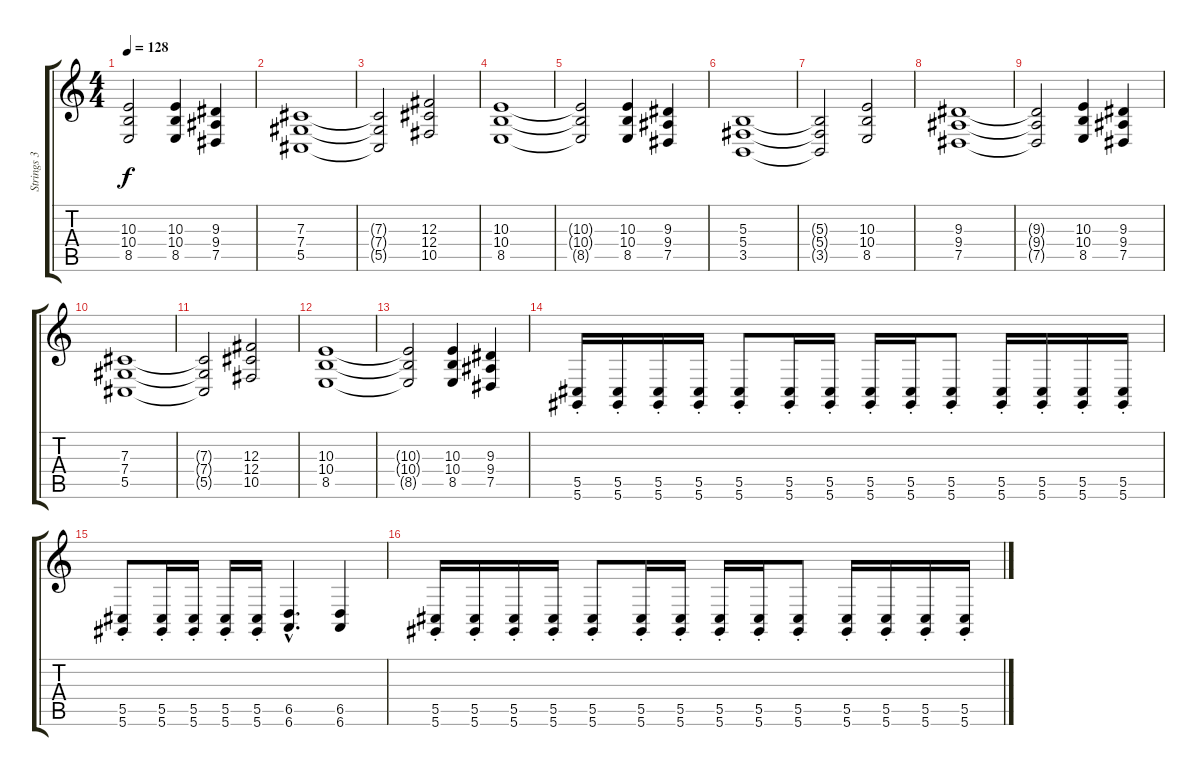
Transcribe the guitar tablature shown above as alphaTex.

\track ("Strings 3" "Strings 3") {instrument stringensemble2}
\staff {score tabs}
\tuning (Eb4 Bb3 Gb3 Db3 Ab2 Eb2) {hide}
\ts (4 4)
\tempo 128
\clef g2
\ks c
(10.3{t} 10.4{t} 8.5{t}).2{dy f} (10.3 10.4 8.5).4 (9.3 9.4 7.5).4 |
(7.3 7.4 5.5).1 |
(7.3{t} 7.4{t} 5.5{t}).2 (12.3 12.4 10.5).2 |
(10.3 10.4 8.5).1 |
(10.3{t} 10.4{t} 8.5{t}).2 (10.3 10.4 8.5).4 (9.3 9.4 7.5).4 |
(5.3 5.4 3.5).1 |
(5.3{t} 5.4{t} 3.5{t}).2 (10.3 10.4 8.5).2 |
(9.3 9.4 7.5).1 |
(9.3{t} 9.4{t} 7.5{t}).2 (10.3 10.4 8.5).4 (9.3 9.4 7.5).4 |
(7.3 7.4 5.5).1 |
(7.3{t} 7.4{t} 5.5{t}).2 (12.3 12.4 10.5).2 |
(10.3 10.4 8.5).1 |
(10.3{t} 10.4{t} 8.5{t}).2 (10.3 10.4 8.5).4 (9.3 9.4 7.5).4 |
(5.5{st} 5.6{st}).16 (5.5{st} 5.6{st}).16 (5.5{st} 5.6{st}).16 (5.5{st} 5.6{st}).16 (5.5{st} 5.6{st}).8 (5.5{st} 5.6{st}).16 (5.5{st} 5.6{st}).16 (5.5{st} 5.6{st}).16 (5.5{st} 5.6{st}).16 (5.5{st} 5.6{st}).8 (5.5{st} 5.6{st}).16 (5.5{st} 5.6{st}).16 (5.5{st} 5.6{st}).16 (5.5{st} 5.6{st}).16 |
(5.5{st} 5.6{st}).8 (5.5{st} 5.6{st}).16 (5.5{st} 5.6{st}).16 (5.5{st} 5.6{st}).16 (5.5{st} 5.6{st}).16 (6.5{hac} 6.6{hac}).4{d} (6.5 6.6).4 |
(5.5{st} 5.6{st}).16 (5.5{st} 5.6{st}).16 (5.5{st} 5.6{st}).16 (5.5{st} 5.6{st}).16 (5.5{st} 5.6{st}).8 (5.5{st} 5.6{st}).16 (5.5{st} 5.6{st}).16 (5.5{st} 5.6{st}).16 (5.5{st} 5.6{st}).16 (5.5{st} 5.6{st}).8 (5.5{st} 5.6{st}).16 (5.5{st} 5.6{st}).16 (5.5{st} 5.6{st}).16 (5.5{st} 5.6{st}).16
